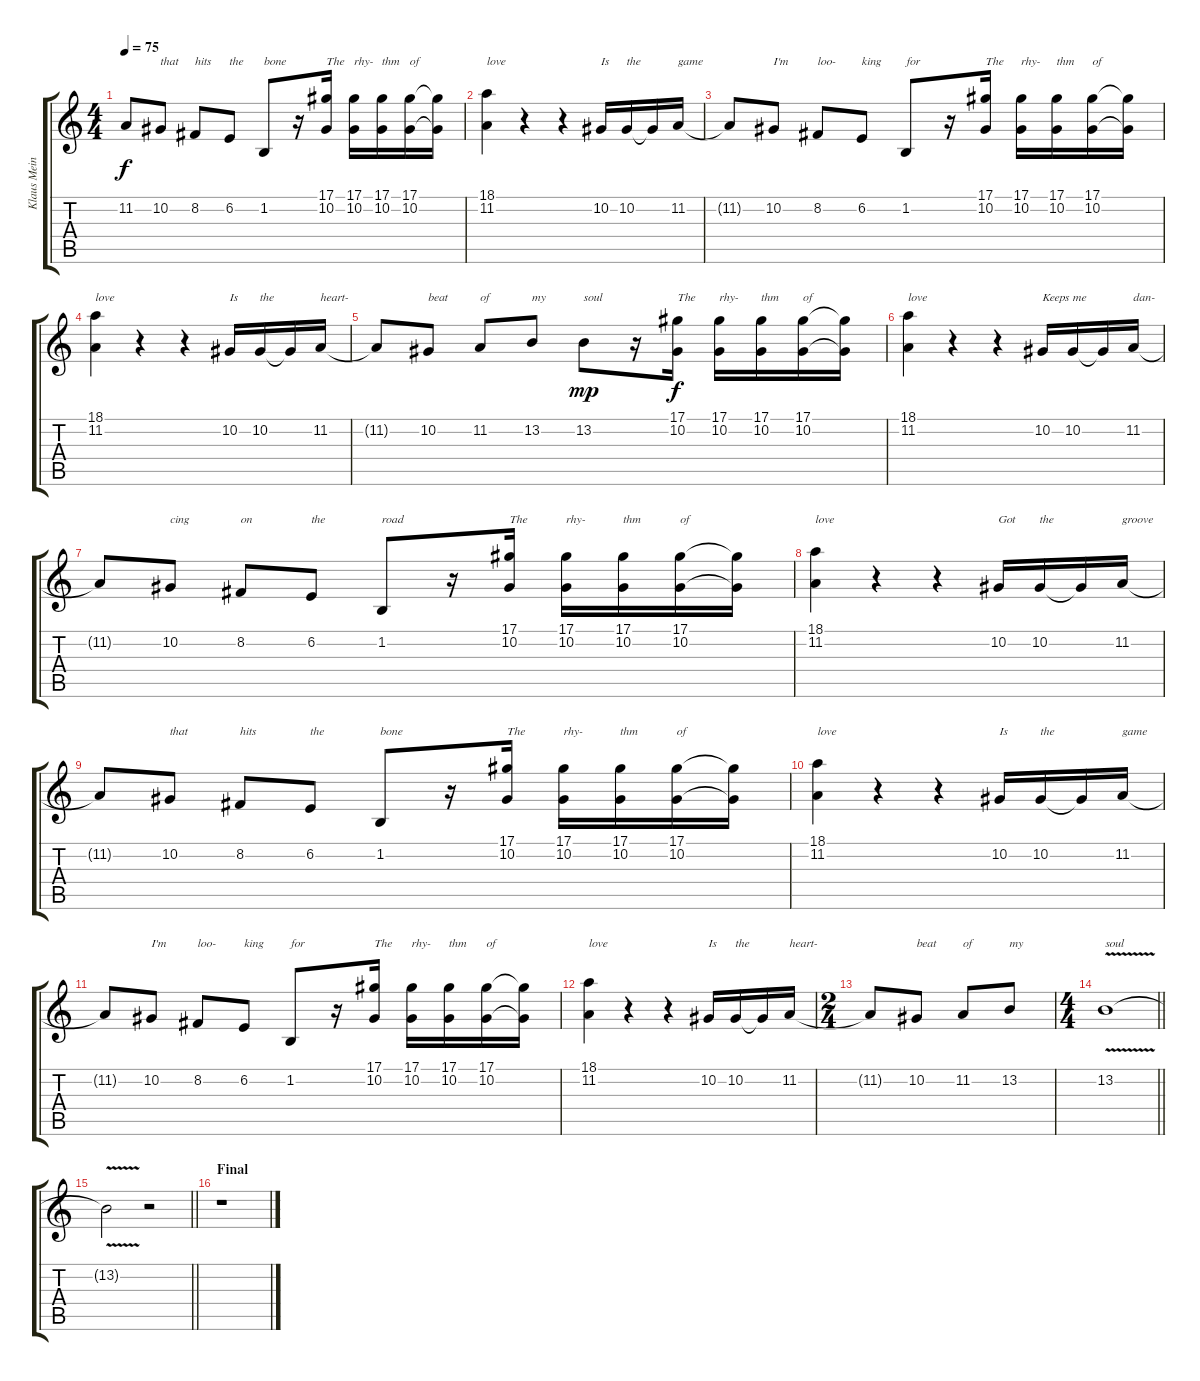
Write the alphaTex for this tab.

\track ("Klaus Meine" "Klaus Mein") {instrument lead2sawtooth}
\staff {score tabs}
\tuning (Eb4 Bb3 Gb3 Db3 Ab2 Eb2) {hide}
\ts (4 4)
\tempo 75
\clef g2
\ks c
11.2{t}.8{dy f} 10.2.8{txt "that"} 8.2.8{txt "hits"} 6.2.8{txt "the"} 1.2.8{txt "bone"} r.16 (17.1 10.2).16{txt "The"} (17.1 10.2).16{txt "rhy-"} (17.1 10.2).16{txt "thm"} (17.1 10.2).16{txt "of"} (17.1{t} 10.2{t}).16 |
(18.1 11.2).4{txt "love"} r.4 r.4 10.2.16{txt "Is"} 10.2.16{txt "the"} 10.2{t}.16 11.2.16{txt "game"} |
11.2{t}.8 10.2.8{txt "I'm"} 8.2.8{txt "loo-"} 6.2.8{txt "king"} 1.2.8{txt "for"} r.16 (17.1 10.2).16{txt "The"} (17.1 10.2).16{txt "rhy-"} (17.1 10.2).16{txt "thm"} (17.1 10.2).16{txt "of"} (17.1{t} 10.2{t}).16 |
(18.1 11.2).4{txt "love"} r.4 r.4 10.2.16{txt "Is"} 10.2.16{txt "the"} 10.2{t}.16 11.2.16{txt "heart-"} |
11.2{t}.8 10.2.8{txt "beat"} 11.2.8{txt "of"} 13.2.8{txt "my"} 13.2.8{txt "soul" dy mp} r.16 (17.1 10.2).16{txt "The" dy f} (17.1 10.2).16{txt "rhy-"} (17.1 10.2).16{txt "thm"} (17.1 10.2).16{txt "of"} (17.1{t} 10.2{t}).16 |
(18.1 11.2).4{txt "love"} r.4 r.4 10.2.16{txt "Keeps"} 10.2.16{txt "me"} 10.2{t}.16 11.2.16{txt "dan-"} |
11.2{t}.8 10.2.8{txt "cing"} 8.2.8{txt "on"} 6.2.8{txt "the"} 1.2.8{txt "road"} r.16 (17.1 10.2).16{txt "The"} (17.1 10.2).16{txt "rhy-"} (17.1 10.2).16{txt "thm"} (17.1 10.2).16{txt "of"} (17.1{t} 10.2{t}).16 |
(18.1 11.2).4{txt "love"} r.4 r.4 10.2.16{txt "Got"} 10.2.16{txt "the"} 10.2{t}.16 11.2.16{txt "groove"} |
11.2{t}.8 10.2.8{txt "that"} 8.2.8{txt "hits"} 6.2.8{txt "the"} 1.2.8{txt "bone"} r.16 (17.1 10.2).16{txt "The"} (17.1 10.2).16{txt "rhy-"} (17.1 10.2).16{txt "thm"} (17.1 10.2).16{txt "of"} (17.1{t} 10.2{t}).16 |
(18.1 11.2).4{txt "love"} r.4 r.4 10.2.16{txt "Is"} 10.2.16{txt "the"} 10.2{t}.16 11.2.16{txt "game"} |
11.2{t}.8 10.2.8{txt "I'm"} 8.2.8{txt "loo-"} 6.2.8{txt "king"} 1.2.8{txt "for"} r.16 (17.1 10.2).16{txt "The"} (17.1 10.2).16{txt "rhy-"} (17.1 10.2).16{txt "thm"} (17.1 10.2).16{txt "of"} (17.1{t} 10.2{t}).16 |
(18.1 11.2).4{txt "love"} r.4 r.4 10.2.16{txt "Is"} 10.2.16{txt "the"} 10.2{t}.16 11.2.16{txt "heart-"} |
\ts (2 4)
11.2{t}.8 10.2.8{txt "beat"} 11.2.8{txt "of"} 13.2.8{txt "my"} |
\ts (4 4)
\barLineRight lightlight
13.2{v}.1{txt "soul"} |
\barLineRight lightlight
13.2{t}.2 r.2 |
\section ("" "Final")
r.1
